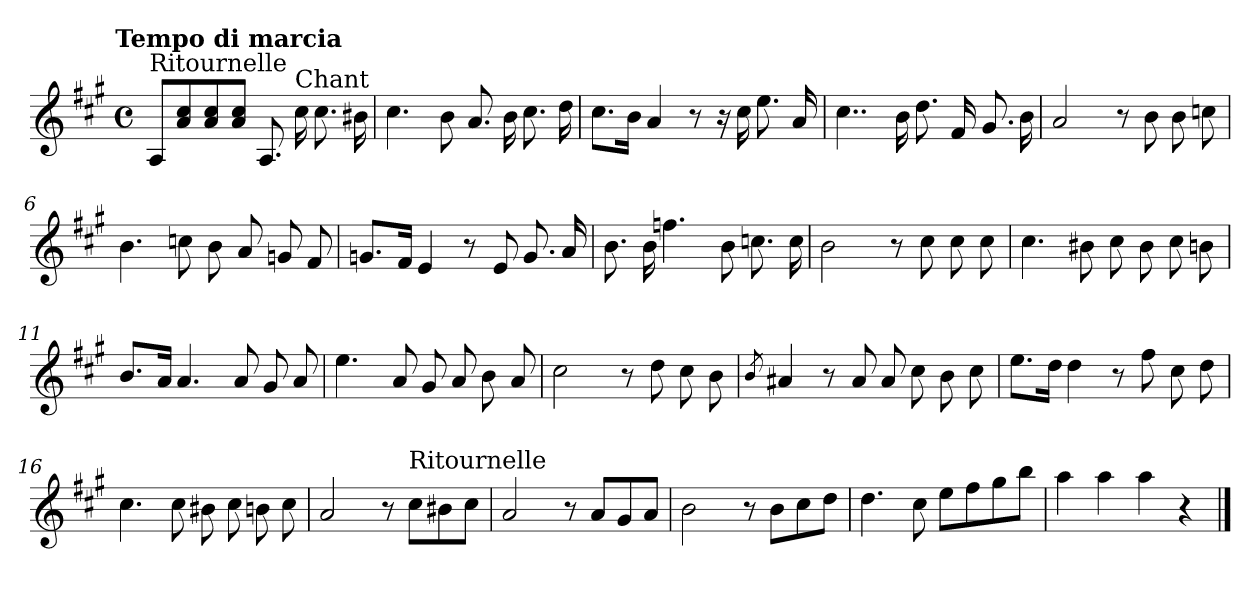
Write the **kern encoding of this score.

**kern
*part1
*staff1
*clefG2
*k[f#c#g#]
*A:
!!LO:TX:omd:t=Tempo di marcia
*M4/4
*met(c)
=1
!LO:TX:a:t=Ritournelle
8A/L
8a/ 8cc#/
8a/ 8cc#/
8a/ 8cc#/J
8.A/
!LO:TX:a:t=Chant
16cc#\
8.cc#\
16b#X\
=2
4.cc#\
8b\
8.a/
16b\
8.cc#\
16dd\
=3
8.cc#\L
16b\Jk
4a/
8r
16r
16cc#\
8.ee\
16a/
=4
4..cc#\
16b\
8.dd\
16f#/
8.g#/
16b\
!!LO:LB:g=z
=5
2a/
8r
8b\
8b\
8ccn\
=6
4.b\
8ccn\
8b\
8a/
8gn/
8f#/
=7
8.gn/L
16f#/Jk
4e/
8r
8e/
8.g/
16a/
=8
8.b\
16b\
4.ffn\
8b\
8.ccn\
16cc\
=9
2b\
8r
8cc#\
8cc#\
8cc#\
!!LO:LB:g=z
=10
4.cc#\
8b#X\
8cc#\
8b#\
8cc#\
8bn\
=11
8.b/L
16a/Jk
4.a/
8a/
8g#/
8a/
=12
4.ee\
8a/
8g#/
8a/
8b\
8a/
=13
2cc#\
8r
8dd\
8cc#\
8b\
=14
8qb/
4a#X/
8r
8a#/
8a#/
8cc#\
8b\
8cc#\
!!LO:LB:g=z
=15
8.ee\L
16dd\Jk
4dd\
8r
8ff#\
8cc#\
8dd\
=16
4.cc#\
8cc#\
8b#X\
8cc#\
8bn\
8cc#\
=17
2a/
8r
!LO:TX:a:t=Ritournelle
8cc#\L
8b#X\
8cc#\J
=18
2a/
8r
8a/L
8g#/
8a/J
=19
2b\
8r
8b\L
8cc#\
8dd\J
!!LO:LB:g=z
=20
4.dd\
8cc#\
8ee\L
8ff#\
8gg#\
8bb\J
=21
4aa\
4aa\
4aa\
4r
==
*-
